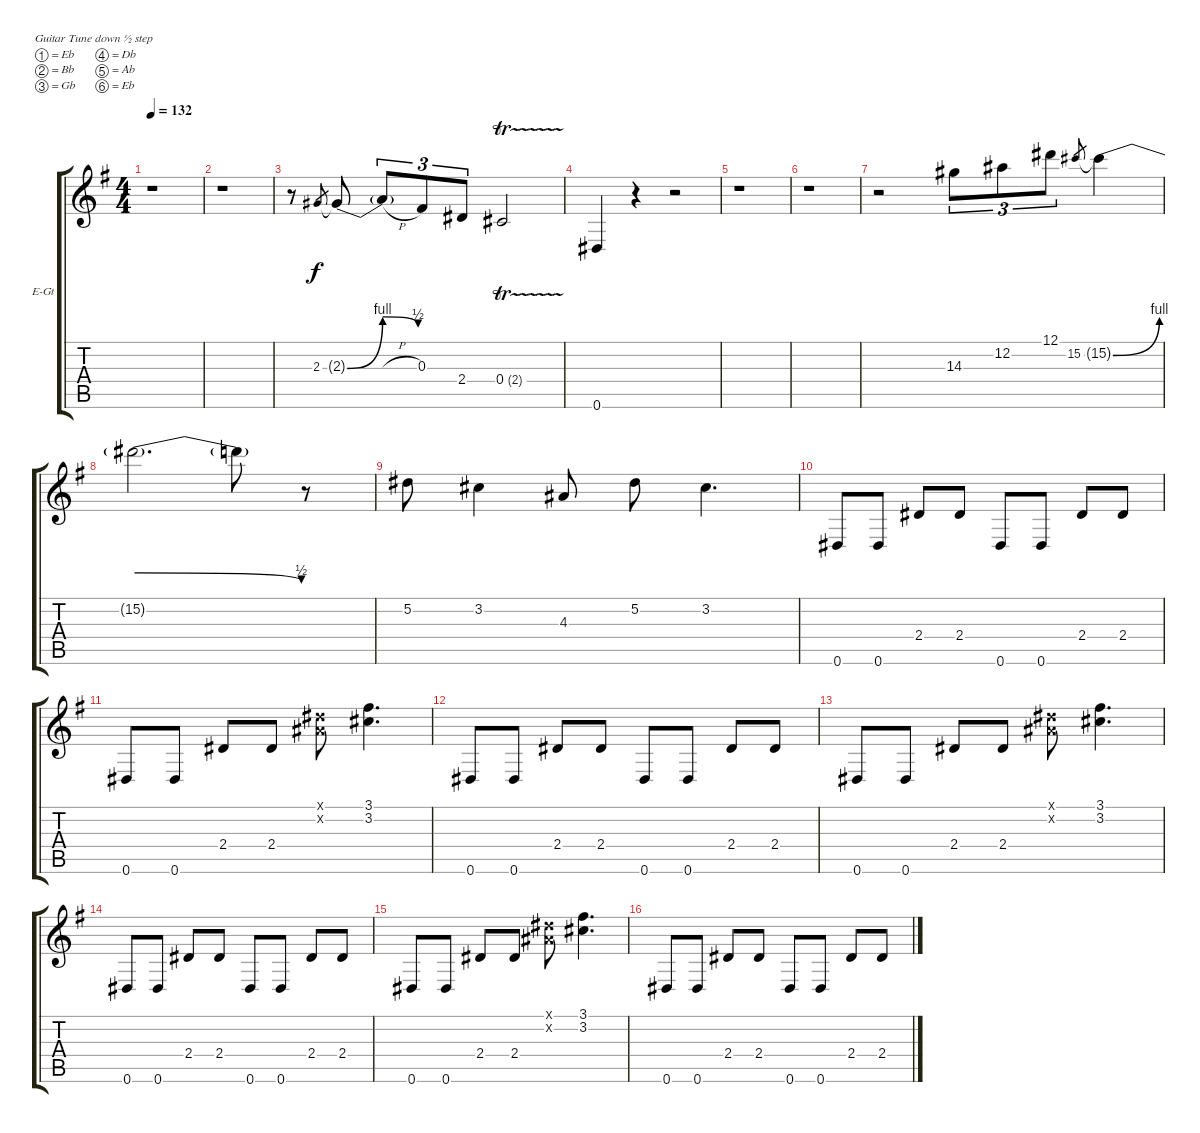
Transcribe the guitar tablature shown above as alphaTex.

\bracketExtendMode groupsimilarinstruments
\firstSystemTrackNameOrientation horizontal
\otherSystemsTrackNameOrientation horizontal
\track ("Guitar 1" "E-Gt") {instrument distortionguitar}
\staff {score tabs}
\tuning (Eb4 Bb3 Gb3 Db3 Ab2 Eb2)
\ts (4 4)
\tempo 132
\clef g2
\scale
1.05549
\ks g
r.1{dy f} |
\scale
0.944515 r.1 |
\scale
1.05549 r.8 2.3.8{gr} 2.3{be (bendrelease 0 0 10.2 4 20.4 4 31.2 2) t}.8 2.3{h t}.8{tu (3 2)} 0.3.8{tu (3 2)} 2.4.8{tu (3 2)} 0.4{tr (2 16)}.2 |
\scale
0.944515 0.6.4 r.4 r.2 |
\scale
1.05549 r.1 |
\scale
0.944515 r.1 |
\scale
1.08575 r.2 14.3.8{tu (3 2)} 12.2.8{tu (3 2)} 12.1.8{tu (3 2)} 15.2.8{gr} 15.2{be (bend 0 0 15 4) t}.4 |
\scale
0.91425 15.2{be (release 0 4 15 2) t}.2{d} 15.2{t}.8 r.8 |
\scale
1.05549 5.2.8 3.2.4 4.3.8 5.2.8 3.2.4{d} |
\scale
0.944515 0.6.8 0.6.8 2.4.8 2.4.8 0.6.8 0.6.8 2.4.8 2.4.8 |
\scale
1.05549 0.6.8 0.6.8 2.4.8 2.4.8 (0.2{x} 0.1{x}).8 (3.1 3.2).4{d} |
\scale
0.944515 0.6.8 0.6.8 2.4.8 2.4.8 0.6.8 0.6.8 2.4.8 2.4.8 |
\scale
1.05549 0.6.8 0.6.8 2.4.8 2.4.8 (0.2{x} 0.1{x}).8 (3.1 3.2).4{d} |
\scale
0.944515 0.6.8 0.6.8 2.4.8 2.4.8 0.6.8 0.6.8 2.4.8 2.4.8 |
\scale
1.05549 0.6.8 0.6.8 2.4.8 2.4.8 (0.2{x} 0.1{x}).8 (3.1 3.2).4{d} |
\scale
0.944515 0.6.8 0.6.8 2.4.8 2.4.8 0.6.8 0.6.8 2.4.8 2.4.8
